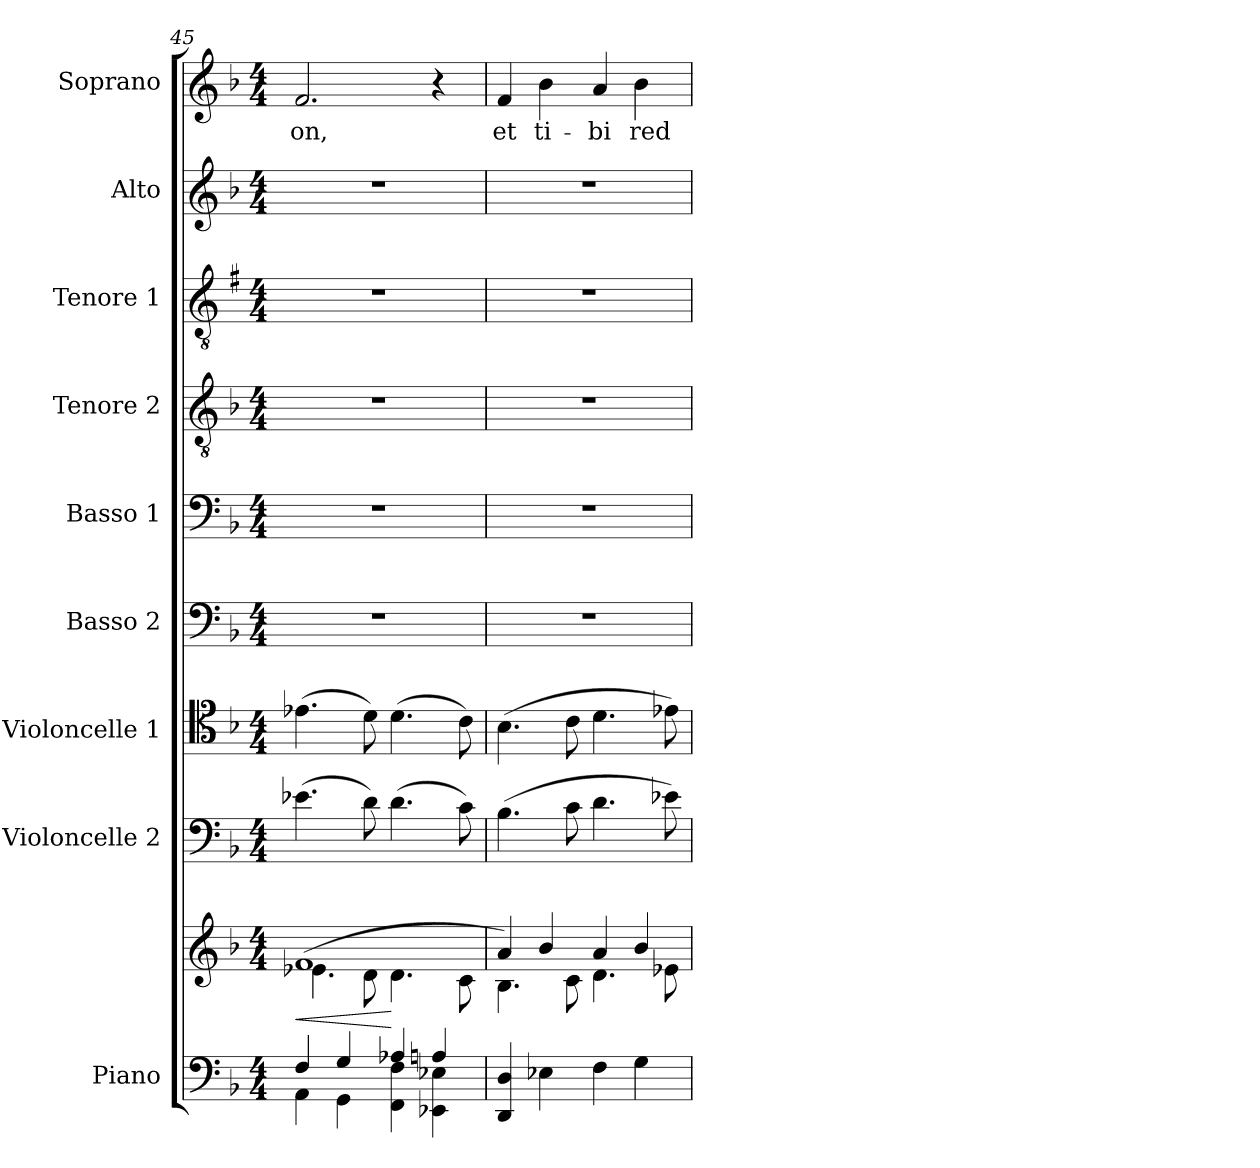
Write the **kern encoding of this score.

**kern	**kern	**dynam	**kern	**kern	**kern	**kern	**kern	**kern	**kern	**kern	**text
*part9	*part9	*part9	*part8	*part7	*part6	*part5	*part4	*part3	*part2	*part1	*part1
*staff10	*staff9	*staff9/10	*staff8	*staff7	*staff6	*staff5	*staff4	*staff3	*staff2	*staff1	*staff1
*I"Piano	*	*	*I"Violoncelle 2	*I"Violoncelle 1	*I"Basso 2	*I"Basso 1	*I"Tenore 2	*I"Tenore 1	*I"Alto	*I"Soprano	*
*I'Pno.	*	*	*I'Vlc 2	*I'Vlc 1	*I'B.2	*I'B.1	*I'T.2	*I'T.1	*I'A.	*I'S.	*
!!LO:LB:g=z
*clefF4	*clefG2	*	*clefF4	*clefC4	*clefF4	*clefF4	*clefGv2	*clefGv2	*clefG2	*clefG2	*
*	*	*	*	*	*	*	*	*ITrd1c2	*	*	*
*k[b-]	*k[b-]	*	*k[b-]	*k[b-]	*k[b-]	*k[b-]	*k[b-]	*k[b-]	*k[b-]	*k[b-]	*
*d:	*d:	*	*d:	*d:	*d:	*d:	*d:	*d:	*d:	*d:	*
*M4/4	*M4/4	*	*M4/4	*M4/4	*M4/4	*M4/4	*M4/4	*M4/4	*M4/4	*M4/4	*
=45	=45	=45	=45	=45	=45	=45	=45	=45	=45	=45	=45
*^	*^	*	*	*	*	*	*	*	*	*	*
!	!	!	!	!LO:HP:b	!	!	!	!	!	!	!	!	!LO:LY:b
4F/	4AA\	(>1f	4.e-X\	<	(>4.e-X\	(>4.e-X\	1r	1r	1r	1r	1r	2.f/	-on,
4G/	4GG\	.	.	.	.	.	.	.	.	.	.	.	.
.	.	.	8d\	.	8d\)	8d\)	.	.	.	.	.	.	.
4A-X/	4FF\ 4F\	.	4.d\	[	(>4.d\	(>4.d\	.	.	.	.	.	.	.
4An/	4EE-X\ 4E-X\	.	.	.	.	.	.	.	.	.	.	4r	.
.	.	.	8c\	.	8c\)	8c\)	.	.	.	.	.	.	.
*v	*v	*	*	*	*	*	*	*	*	*	*	*	*
!!LO:PB:g=z
=46	=46	=46	=46	=46	=46	=46	=46	=46	=46	=46	=46	=46
!	!	!	!	!	!	!	!	!	!	!	!	!LO:LY:b
4DD/ 4D/	4a/)	4.B-\	.	(>4.B-\	(>4.B-\	1r	1r	1r	1r	1r	4f/	et
!	!	!	!	!	!	!	!	!	!	!	!	!LO:LY:b
4E-X\	4b-/	.	.	.	.	.	.	.	.	.	4b-\	ti-
.	.	8c\	.	8c\	8c\	.	.	.	.	.	.	.
!	!	!	!	!	!	!	!	!	!	!	!	!LO:LY:b
4F\	4a/	4.d\	.	4.d\	4.d\	.	.	.	.	.	4a/	-bi
!	!	!	!	!	!	!	!	!	!	!	!	!LO:LY:b
4G\	4b-/	.	.	.	.	.	.	.	.	.	4b-\	red-
.	.	8e-X\	.	8e-X\)	8e-X\)	.	.	.	.	.	.	.
*	*v	*v	*	*	*	*	*	*	*	*	*	*
=	=	=	=	=	=	=	=	=	=	=	=
*-	*-	*-	*-	*-	*-	*-	*-	*-	*-	*-	*-
